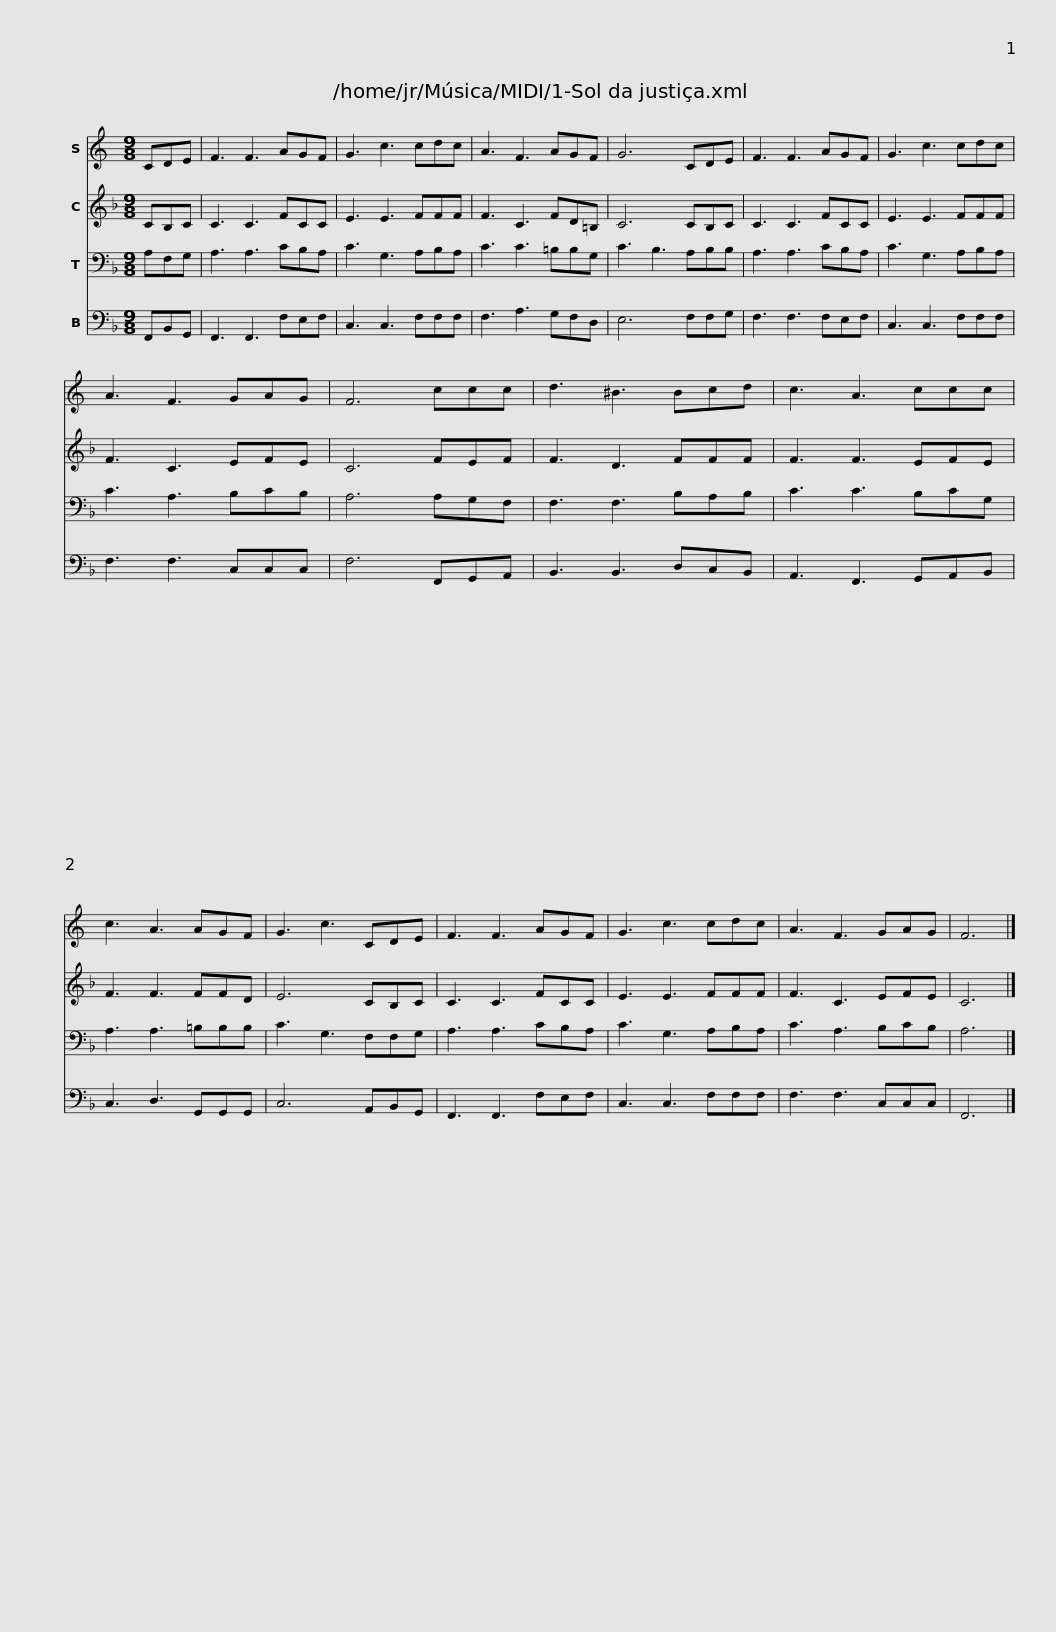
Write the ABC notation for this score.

X:1
%%score 1 2 3 4
L:1/8
M:9/8
I:linebreak $
K:C
V:1 treble
V:2 treble
V:3 bass
V:4 bass
V:1
 CDE | F3 F3 AGF | G3 c3 cdc | A3 F3 AGF | G6 CDE | %5
 F3 F3 AGF | G3 c3 cdc |$ A3 F3 GAG | F6 ccc | d3 ^B3 Bcd | %10
 c3 A3 ccc | c3 A3 AGF | G3 c3 CDE | F3 F3 AGF |$ G3 c3 cdc | %15
 A3 F3 GAG | F6 |] %17
V:2
[K:F] CB,C | C3 C3 FCC | E3 E3 FFF | F3 C3 FD=B, | C6 CB,C | %5
 C3 C3 FCC | E3 E3 FFF |$ F3 C3 EFE | C6 FEF | F3 D3 FFF | %10
 F3 F3 EFE | F3 F3 FFD | E6 CB,C | C3 C3 FCC |$ E3 E3 FFF | %15
 F3 C3 EFE | C6 |] %17
V:3
[K:F] A,F,G, | A,3 A,3 CB,A, | C3 G,3 A,B,A, | C3 C3 =B,B,G, | C3 B,3 A,B,B, | %5
 A,3 A,3 CB,A, | C3 G,3 A,B,A, |$ C3 A,3 B,CB, | A,6 A,G,F, | F,3 F,3 B,A,B, | %10
 C3 C3 B,CG, | A,3 A,3 =B,B,B, | C3 G,3 F,F,G, | A,3 A,3 CB,A, |$ C3 G,3 A,B,A, | %15
 C3 A,3 B,CB, | A,6 |] %17
V:4
[K:F] F,,B,,G,, | F,,3 F,,3 F,E,F, | C,3 C,3 F,F,F, | F,3 A,3 G,F,D, | E,6 F,F,G, | %5
 F,3 F,3 F,E,F, | C,3 C,3 F,F,F, |$ F,3 F,3 C,C,C, | F,6 F,,G,,A,, | B,,3 B,,3 D,C,B,, | %10
 A,,3 F,,3 G,,A,,B,, | C,3 D,3 G,,G,,G,, | C,6 A,,B,,G,, | F,,3 F,,3 F,E,F, |$ C,3 C,3 F,F,F, | %15
 F,3 F,3 C,C,C, | F,,6 |] %17
